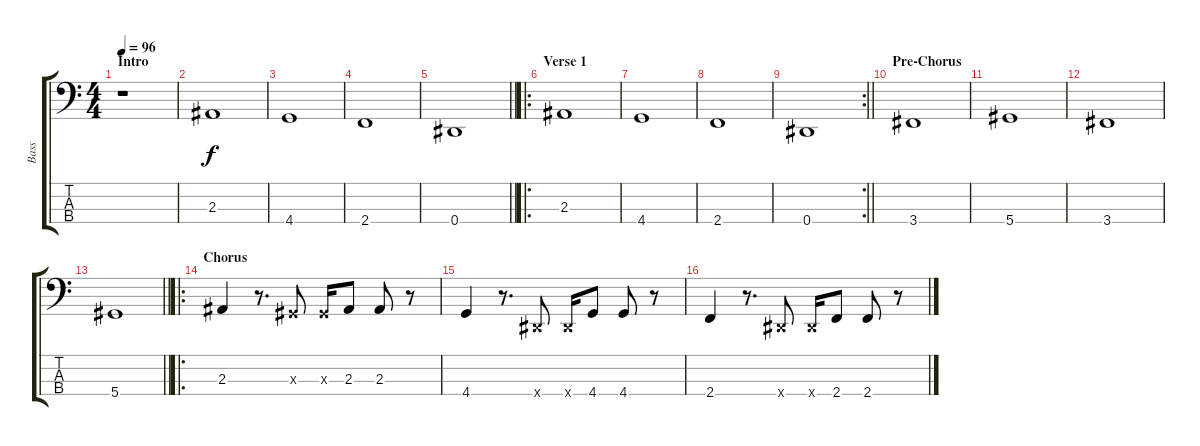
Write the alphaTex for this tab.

\track ("Bass" "Bass") {instrument electricbassfinger}
\staff {score tabs}
\tuning (Gb2 Db2 Ab1 Eb1) {hide}
\ts (4 4)
\section ("" "Intro")
\tempo 96
\clef f4
\ks c
r.1{dy f instrument electricbassfinger} |
2.3.1 |
4.4.1 |
2.4.1 |
\barLineRight lightlight
0.4.1 |
\ro
\section ("" "Verse 1")
2.3.1 |
4.4.1 |
2.4.1 |
\rc 2
\barLineRight lightlight
0.4.1 |
\section ("" "Pre-Chorus")
3.4.1 |
5.4.1 |
3.4.1 |
\barLineRight lightlight
5.4.1 |
\ro
\section ("" "Chorus")
2.3.4 r.8{d} 0.3{x}.8 0.3{x}.16 2.3.8 2.3.8 r.8 |
4.4.4 r.8{d} 0.4{x}.8 0.4{x}.16 4.4.8 4.4.8 r.8 |
2.4.4 r.8{d} 0.4{x}.8 0.4{x}.16 2.4.8 2.4.8 r.8
